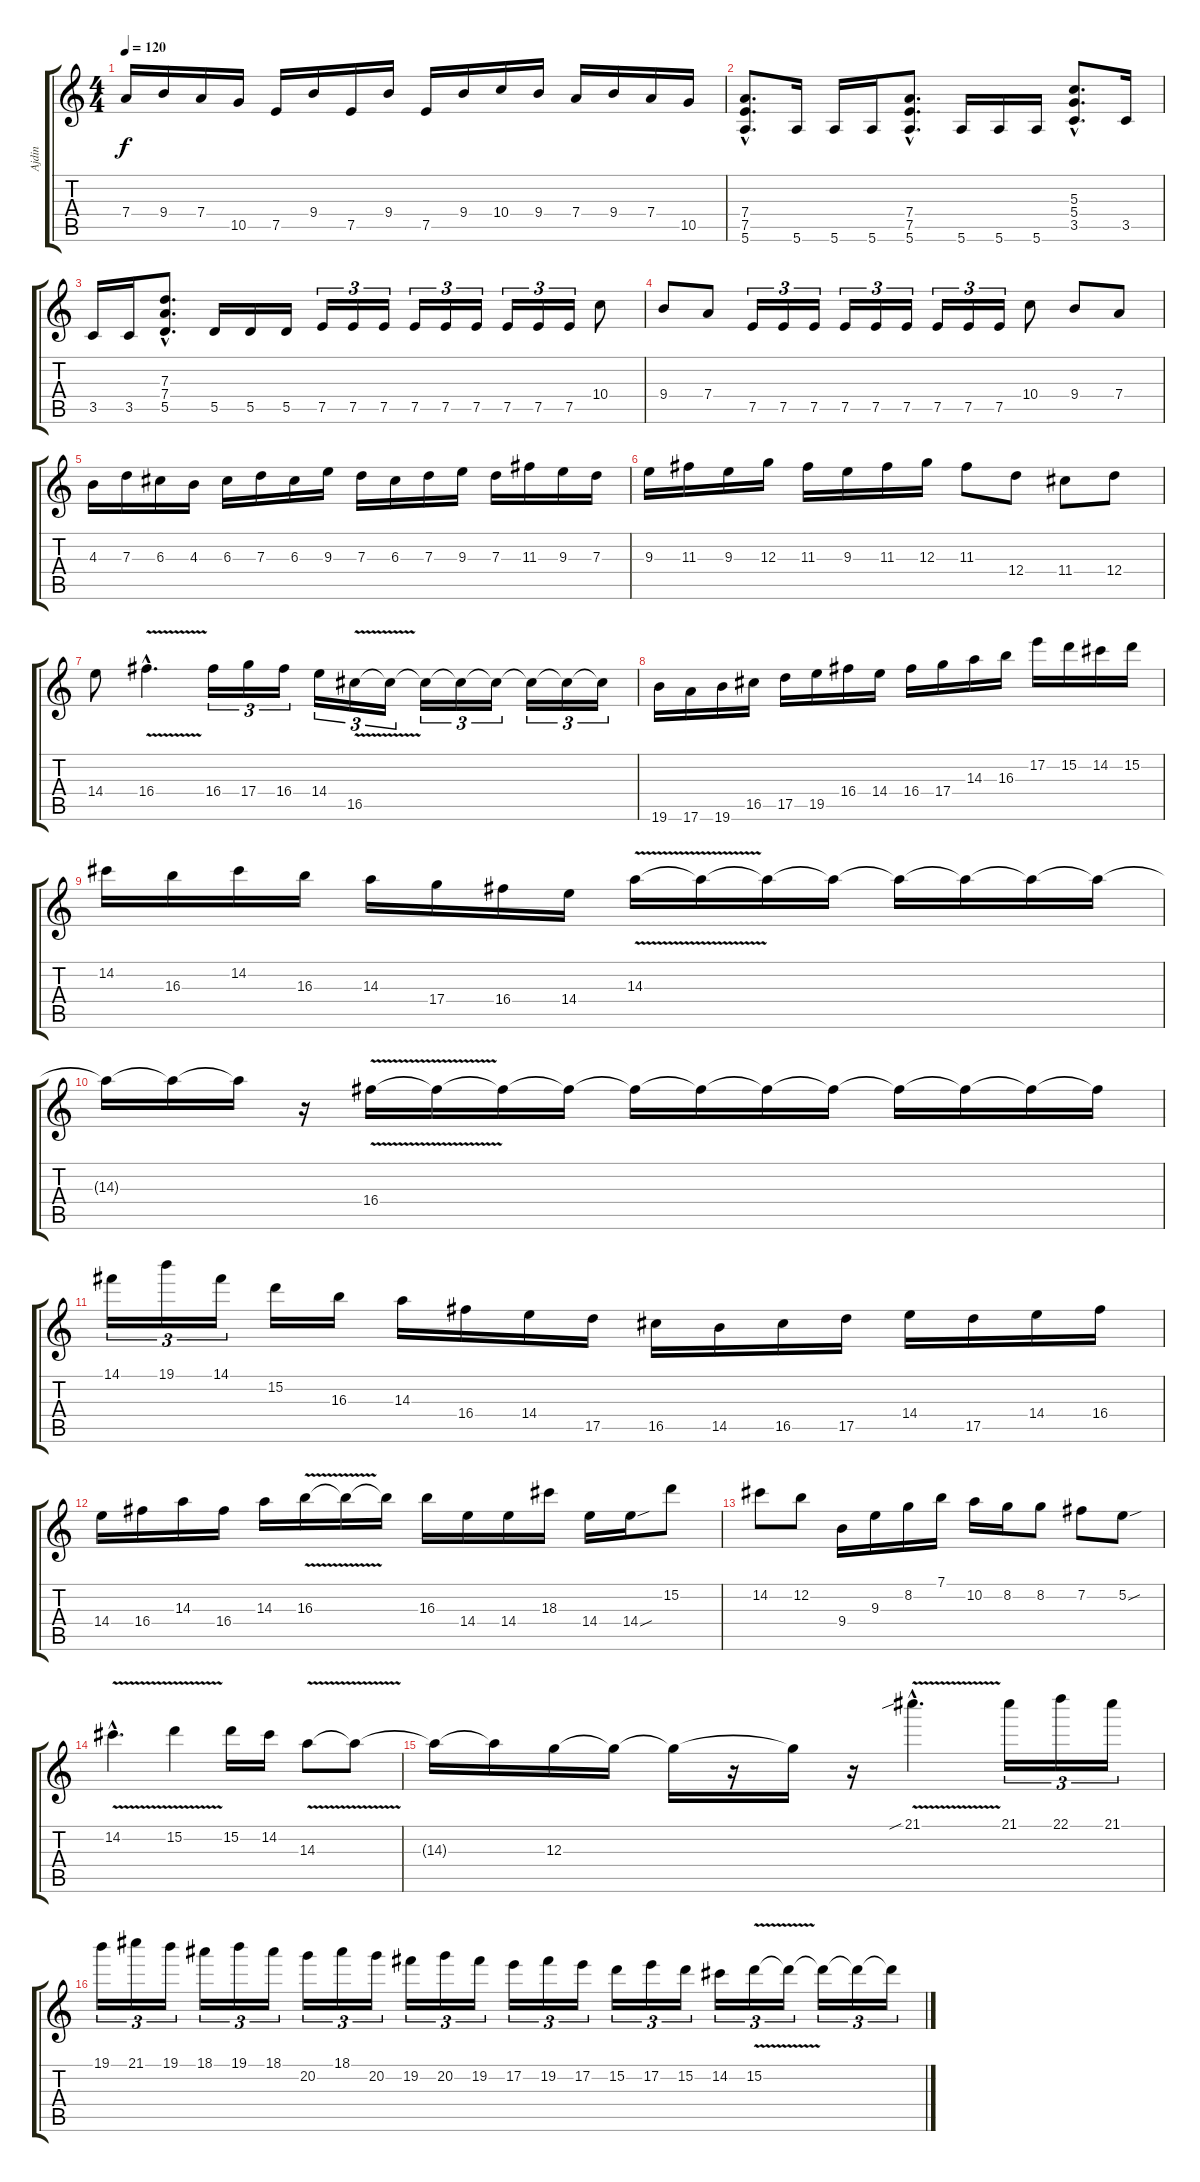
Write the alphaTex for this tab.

\track ("Ajdin" "Ajdin") {instrument distortionguitar}
\staff {score tabs}
\tuning (E4 B3 G3 D3 A2 E2) {hide}
\ts (4 4)
\tempo 120
\clef g2
\ks c
7.4.16{dy f} 9.4.16 7.4.16 10.5.16 7.5.16 9.4.16 7.5.16 9.4.16 7.5.16 9.4.16 10.4.16 9.4.16 7.4.16 9.4.16 7.4.16 10.5.16 |
(7.4{hac} 7.5{hac} 5.6{hac}).8{d} 5.6.16 5.6.16 5.6.16 (7.4{hac} 7.5{hac} 5.6{hac}).8{d} 5.6.16 5.6.16 5.6.16 (5.3{hac} 5.4{hac} 3.5{hac}).8{d} 3.5.16 |
3.5.16 3.5.16 (7.3{hac} 7.4{hac} 5.5{hac}).8{d} 5.5.16 5.5.16 5.5.16 7.5.16{tu (3 2)} 7.5.16{tu (3 2)} 7.5.16{tu (3 2)} 7.5.16{tu (3 2)} 7.5.16{tu (3 2)} 7.5.16{tu (3 2)} 7.5.16{tu (3 2)} 7.5.16{tu (3 2)} 7.5.16{tu (3 2)} 10.4.8 |
9.4.8 7.4.8 7.5.16{tu (3 2)} 7.5.16{tu (3 2)} 7.5.16{tu (3 2)} 7.5.16{tu (3 2)} 7.5.16{tu (3 2)} 7.5.16{tu (3 2)} 7.5.16{tu (3 2)} 7.5.16{tu (3 2)} 7.5.16{tu (3 2)} 10.4.8 9.4.8 7.4.8 |
4.3.16 7.3.16 6.3.16 4.3.16 6.3.16 7.3.16 6.3.16 9.3.16 7.3.16 6.3.16 7.3.16 9.3.16 7.3.16 11.3.16 9.3.16 7.3.16 |
9.3.16 11.3.16 9.3.16 12.3.16 11.3.16 9.3.16 11.3.16 12.3.16 11.3.8 12.4.8 11.4.8 12.4.8 |
14.4.8 16.4{v hac}.4{d} 16.4.16{tu (3 2)} 17.4.16{tu (3 2)} 16.4.16{tu (3 2)} 14.4.16{tu (3 2)} 16.5{v}.16{tu (3 2)} 16.5{t}.16{tu (3 2)} 16.5{t}.16{tu (3 2)} 16.5{t}.16{tu (3 2)} 16.5{t}.16{tu (3 2)} 16.5{t}.16{tu (3 2)} 16.5{t}.16{tu (3 2)} 16.5{t}.16{tu (3 2)} |
19.6.16 17.6.16 19.6.16 16.5.16 17.5.16 19.5.16 16.4.16 14.4.16 16.4.16 17.4.16 14.3.16 16.3.16 17.2.16 15.2.16 14.2.16 15.2.16 |
14.2.16 16.3.16 14.2.16 16.3.16 14.3.16 17.4.16 16.4.16 14.4.16 14.3{v}.16 14.3{t}.16 14.3{t}.16 14.3{t}.16 14.3{t}.16 14.3{t}.16 14.3{t}.16 14.3{t}.16 |
14.3{t}.16 14.3{t}.16 14.3{t}.16 r.16 16.4{v}.16 16.4{t}.16 16.4{t}.16 16.4{t}.16 16.4{t}.16 16.4{t}.16 16.4{t}.16 16.4{t}.16 16.4{t}.16 16.4{t}.16 16.4{t}.16 16.4{t}.16 |
14.1.16{tu (3 2)} 19.1.16{tu (3 2)} 14.1.16{tu (3 2)} 15.2.16 16.3.16 14.3.16 16.4.16 14.4.16 17.5.16 16.5.16 14.5.16 16.5.16 17.5.16 14.4.16 17.5.16 14.4.16 16.4.16 |
14.4.16 16.4.16 14.3.16 16.4.16 14.3.16 16.3{v}.16 16.3{t}.16 16.3{t}.16 16.3.16 14.4.16 14.4.16 18.3.16 14.4.16 14.4{sou}.16 15.2.8 |
14.2.8 12.2.8 9.4.16 9.3.16 8.2.16 7.1.16 10.2.16 8.2.16 8.2.8 7.2.8 5.2{sou}.8 |
14.2{v hac}.4{d} 15.2{v}.4 15.2.16 14.2.16 14.3{v}.8 14.3{t}.8 |
14.3{t}.16 14.3{t}.16 12.3.16 12.3{t}.16 12.3{t}.16 r.16 12.3{t}.16 r.16 21.1{v sib hac}.4{d} 21.1.16{tu (3 2)} 22.1.16{tu (3 2)} 21.1.16{tu (3 2)} |
19.1.16{tu (3 2)} 21.1.16{tu (3 2)} 19.1.16{tu (3 2)} 18.1.16{tu (3 2)} 19.1.16{tu (3 2)} 18.1.16{tu (3 2)} 20.2.16{tu (3 2)} 18.1.16{tu (3 2)} 20.2.16{tu (3 2)} 19.2.16{tu (3 2)} 20.2.16{tu (3 2)} 19.2.16{tu (3 2)} 17.2.16{tu (3 2)} 19.2.16{tu (3 2)} 17.2.16{tu (3 2)} 15.2.16{tu (3 2)} 17.2.16{tu (3 2)} 15.2.16{tu (3 2)} 14.2.16{tu (3 2)} 15.2{v}.16{tu (3 2)} 15.2{t}.16{tu (3 2)} 15.2{t}.16{tu (3 2)} 15.2{t}.16{tu (3 2)} 15.2{t}.16{tu (3 2)}
